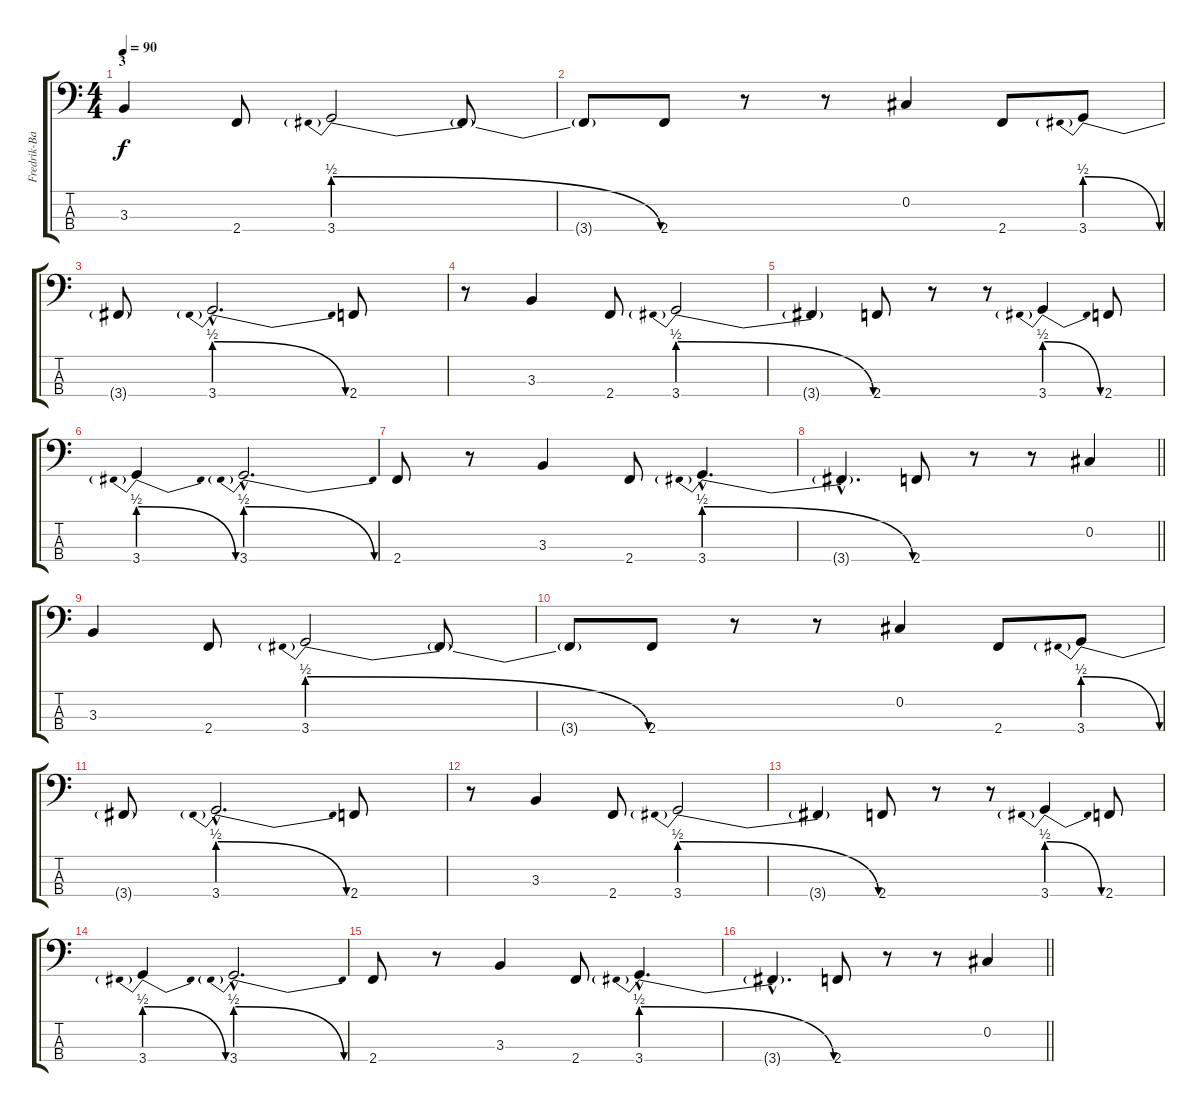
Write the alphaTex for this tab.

\track ("Fredrik-Bass" "Fredrik-Ba") {instrument electricbasspick}
\staff {score tabs}
\tuning (Gb2 Db2 Ab1 Eb1) {hide}
\ts (4 4)
\section ("" "3")
\tempo 90
\clef f4
\ks c
3.3.4{dy f} 2.4.8 3.4{be (prebendrelease 0 2 60 0)}.2 3.4{t}.8 |
3.4{t}.8 2.4.8 r.8 r.8 0.2.4 2.4.8 3.4{be (prebendrelease 0 2 60 0)}.8 |
3.4{t}.8 3.4{be (prebendrelease 0 2 60 0) hac}.2{d} 2.4.8 |
r.8 3.3.4 2.4.8 3.4{be (prebendrelease 0 2 60 0)}.2 |
3.4{t}.4 2.4.8 r.8 r.8 3.4{be (prebendrelease 0 2 60 0)}.4 2.4.8 |
3.4{be (prebendrelease 0 2 60 0)}.4 3.4{be (prebendrelease 0 2 60 0) hac}.2{d} |
2.4.8 r.8 3.3.4 2.4.8 3.4{be (prebendrelease 0 2 60 0) hac}.4{d} |
\barLineRight lightlight
3.4{hac t}.4{d} 2.4.8 r.8 r.8 0.2.4 |
\section ("" "")
3.3.4 2.4.8 3.4{be (prebendrelease 0 2 60 0)}.2 3.4{t}.8 |
3.4{t}.8 2.4.8 r.8 r.8 0.2.4 2.4.8 3.4{be (prebendrelease 0 2 60 0)}.8 |
3.4{t}.8 3.4{be (prebendrelease 0 2 60 0) hac}.2{d} 2.4.8 |
r.8 3.3.4 2.4.8 3.4{be (prebendrelease 0 2 60 0)}.2 |
3.4{t}.4 2.4.8 r.8 r.8 3.4{be (prebendrelease 0 2 60 0)}.4 2.4.8 |
3.4{be (prebendrelease 0 2 60 0)}.4 3.4{be (prebendrelease 0 2 60 0) hac}.2{d} |
2.4.8 r.8 3.3.4 2.4.8 3.4{be (prebendrelease 0 2 60 0) hac}.4{d} |
\barLineRight lightlight
3.4{hac t}.4{d} 2.4.8 r.8 r.8 0.2.4
